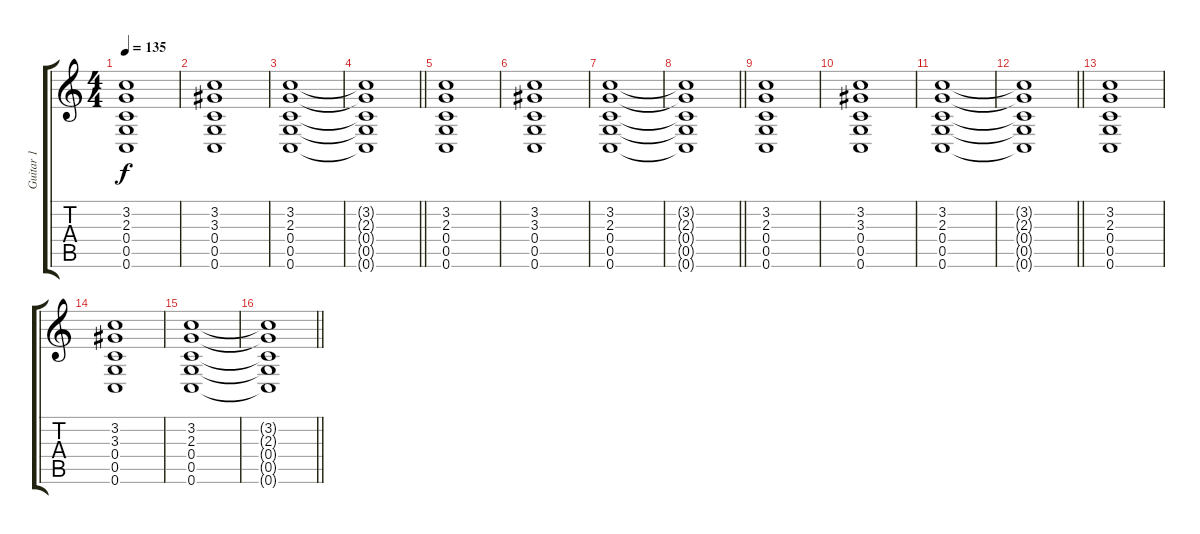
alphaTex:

\track ("Guitar 1" "Guitar 1") {instrument distortionguitar}
\staff {score tabs}
\tuning (D4 A3 F3 C3 G2 C2) {hide}
\ts (4 4)
\tempo 135
\clef g2
\ks c
(3.2 2.3 0.4 0.5 0.6).1{dy f} |
(3.2 3.3 0.4 0.5 0.6).1 |
(3.2 2.3 0.4 0.5 0.6).1 |
\barLineRight lightlight
(3.2{t} 2.3{t} 0.4{t} 0.5{t} 0.6{t}).1 |
(3.2 2.3 0.4 0.5 0.6).1 |
(3.2 3.3 0.4 0.5 0.6).1 |
(3.2 2.3 0.4 0.5 0.6).1 |
\barLineRight lightlight
(3.2{t} 2.3{t} 0.4{t} 0.5{t} 0.6{t}).1 |
(3.2 2.3 0.4 0.5 0.6).1 |
(3.2 3.3 0.4 0.5 0.6).1 |
(3.2 2.3 0.4 0.5 0.6).1 |
\barLineRight lightlight
(3.2{t} 2.3{t} 0.4{t} 0.5{t} 0.6{t}).1 |
(3.2 2.3 0.4 0.5 0.6).1 |
(3.2 3.3 0.4 0.5 0.6).1 |
(3.2 2.3 0.4 0.5 0.6).1 |
\barLineRight lightlight
(3.2{t} 2.3{t} 0.4{t} 0.5{t} 0.6{t}).1
